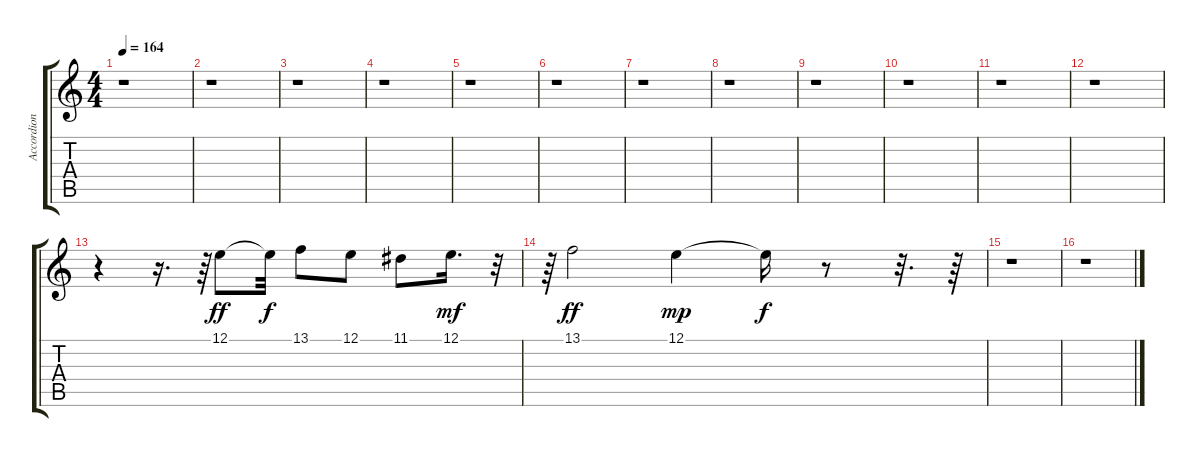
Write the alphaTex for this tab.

\track ("Accordion" "Accordion") {instrument accordion}
\staff {score tabs}
\tuning (E4 B3 G3 D3 A2 E2) {hide}
\ts (4 4)
\tempo 164
\clef g2
\ks c
r.1{dy f} |
r.1 |
r.1 |
r.1 |
r.1 |
r.1 |
r.1 |
r.1 |
r.1 |
r.1 |
r.1 |
r.1 |
r.4 r.16{d} r.64{tu (3 2)} 12.1.8{dy ff} 12.1{t}.32{dy f} 13.1.8 12.1.8 11.1.8 12.1.16{d dy mf} r.32{tu (3 2)} |
r.64{tu (3 2)} 13.1.2{dy ff} 12.1.4{dy mp} 12.1{t}.16{dy f} r.8 r.32{d} r.64 |
r.1 |
r.1
